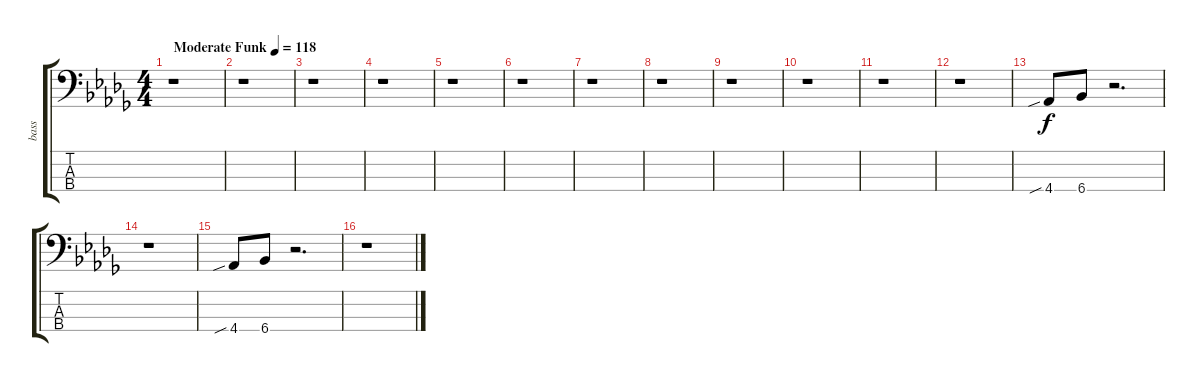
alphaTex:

\track ("bass" "bass") {instrument synthbass1}
\staff {score tabs}
\tuning (G2 D2 A1 E1) {hide}
\ts (4 4)
\tempo (118 "Moderate Funk")
\clef f4
\ks db
r.1{dy f instrument synthbass1} |
r.1 |
r.1 |
r.1 |
r.1 |
r.1 |
r.1 |
r.1 |
r.1 |
r.1 |
r.1 |
r.1 |
4.4{sib}.8 6.4.8 r.2{d} |
r.1 |
4.4{sib}.8 6.4.8 r.2{d} |
r.1
